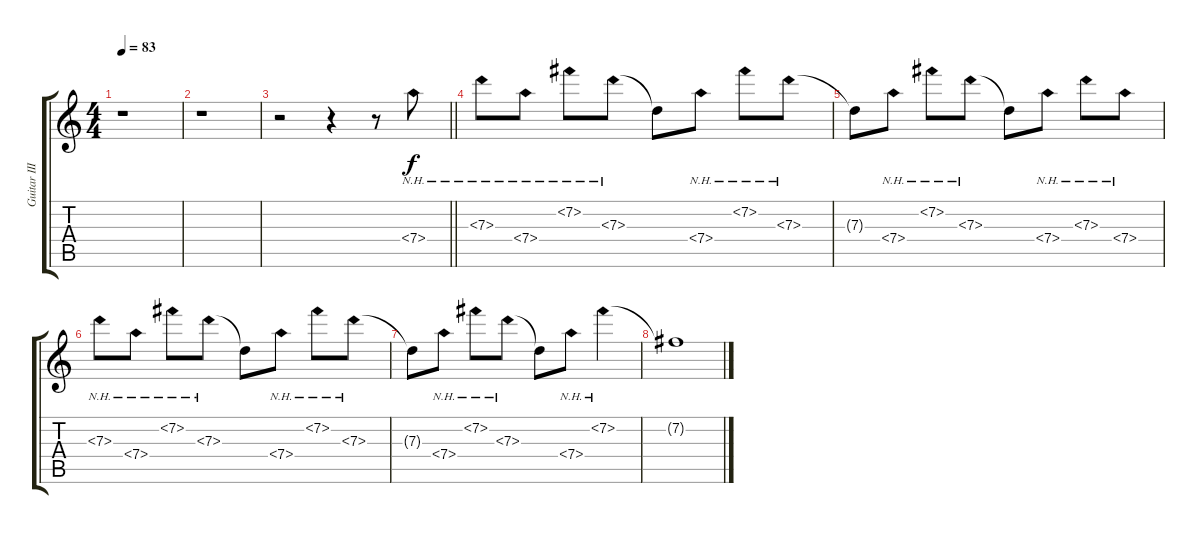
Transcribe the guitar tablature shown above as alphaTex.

\track ("Guitar III" "Guitar III") {instrument overdrivenguitar}
\staff {score tabs}
\tuning (E4 B3 G3 D3 A2 E2) {hide}
\ts (4 4)
\tempo 83
\clef g2
\ks c
r.1{dy f} |
r.1 |
\barLineRight lightlight
r.2 r.4 r.8 7.4{nh}.8 |
7.3{nh}.8 7.4{nh}.8 7.2{nh}.8 7.3{nh}.8 7.3{t}.8 7.4{nh}.8 7.2{nh}.8 7.3{nh}.8 |
7.3{t}.8 7.4{nh}.8 7.2{nh}.8 7.3{nh}.8 7.3{t}.8 7.4{nh}.8 7.3{nh}.8 7.4{nh}.8 |
7.3{nh}.8 7.4{nh}.8 7.2{nh}.8 7.3{nh}.8 7.3{t}.8 7.4{nh}.8 7.2{nh}.8 7.3{nh}.8 |
7.3{t}.8 7.4{nh}.8 7.2{nh}.8 7.3{nh}.8 7.3{t}.8 7.4{nh}.8 7.2{nh}.4 |
7.2{t}.1
